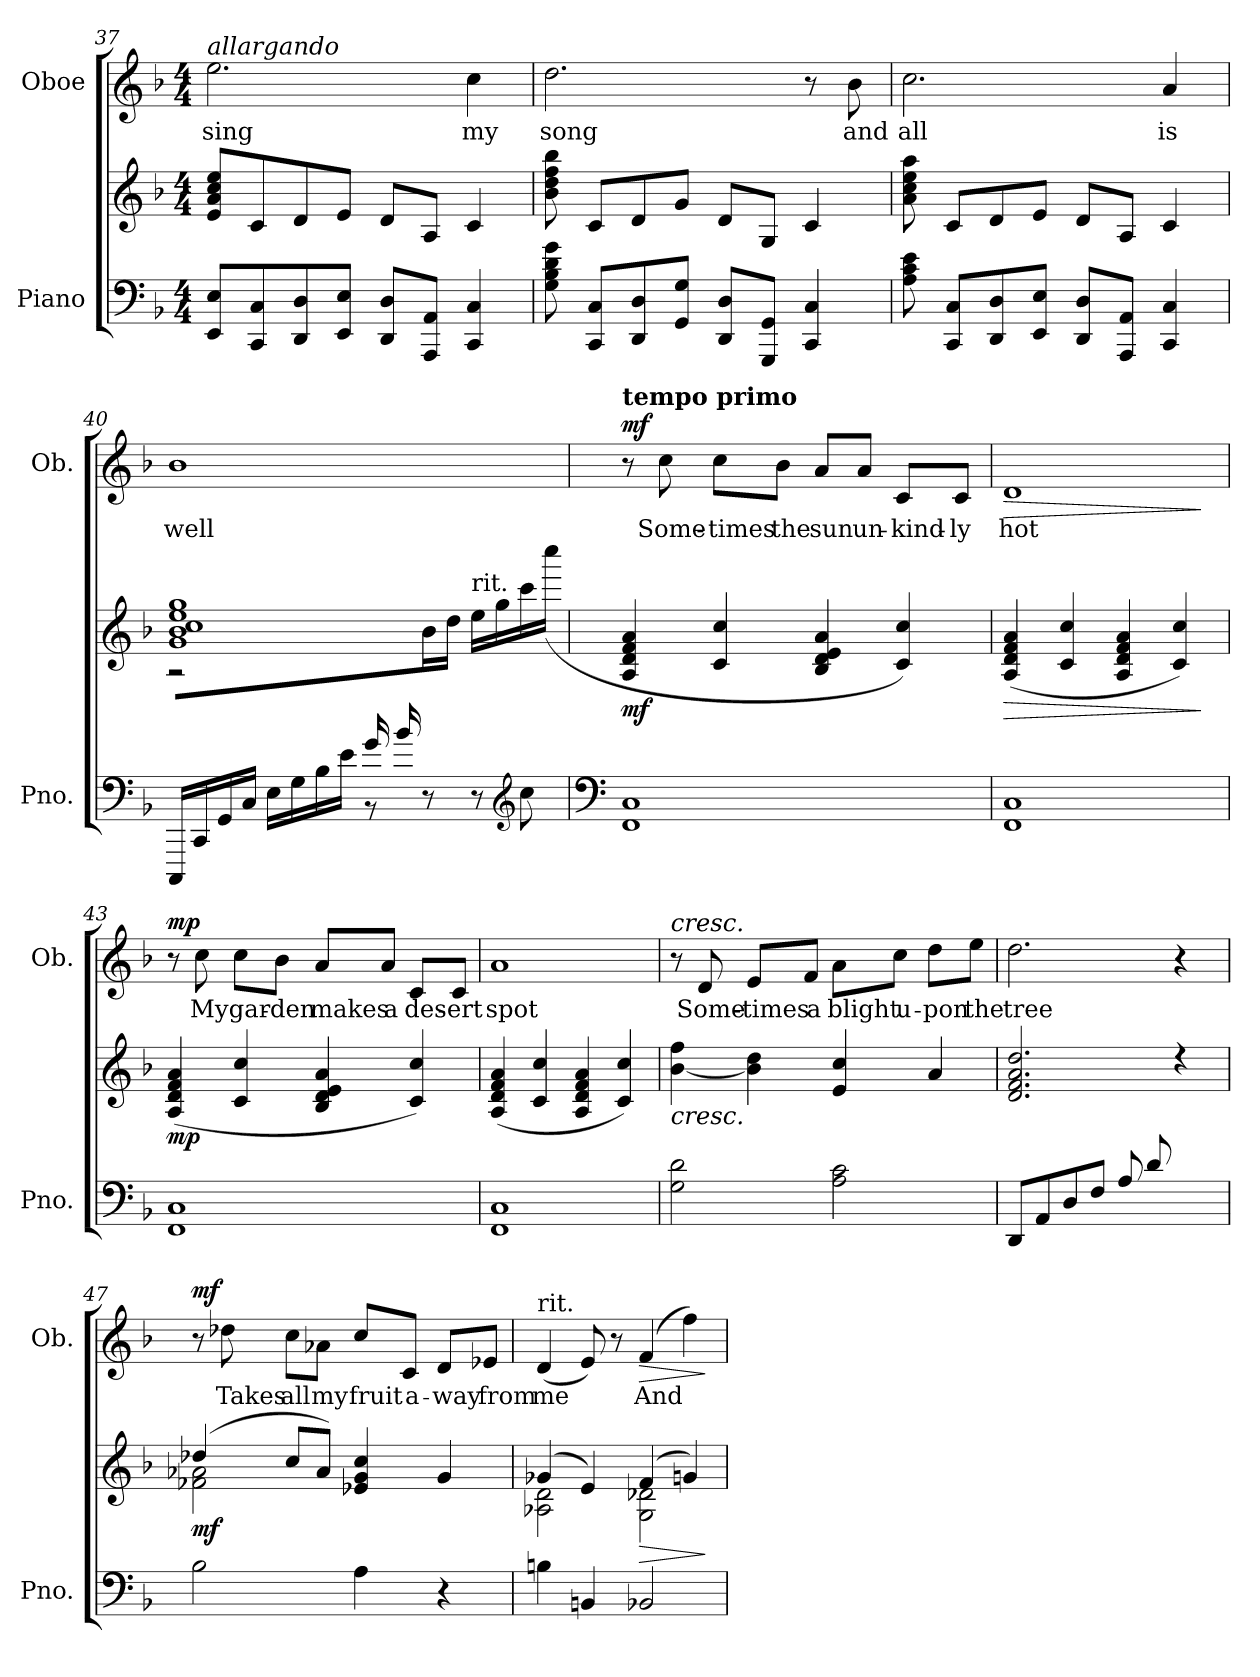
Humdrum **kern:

**kern	**kern	**dynam	**kern	**text	**dynam
*part2	*part2	*part2	*part1	*part1	*part1
*staff3	*staff2	*staff2/3	*staff1	*staff1	*staff1
*I"Piano	*	*	*I"Oboe	*	*
*I'Pno.	*	*	*I'Ob.	*	*
*clefF4	*clefG2	*	*clefG2	*	*
*k[b-]	*k[b-]	*	*k[b-]	*	*
*M4/4	*M4/4	*	*M4/4	*	*
=37	=37	=37	=37	=37	=37
!	!	!	!LO:TX:i:t=allargando	!	!
!	!	!	!	!LO:LY:b	!
8EE/ 8E/L	8e/ 8a/ 8cc/ 8ee/L	.	2.ee\	sing	.
8CC/ 8C/	8c/	.	.	.	.
8DD/ 8D/	8d/	.	.	.	.
8EE/ 8E/J	8e/J	.	.	.	.
8DD/ 8D/L	8d/L	.	.	.	.
8AAA/ 8AA/J	8A/J	.	.	.	.
!	!	!	!	!LO:LY:b	!
4CC/ 4C/	4c/	.	4cc\	my	.
!!LO:LB:g=z
=38	=38	=38	=38	=38	=38
!	!	!	!	!LO:LY:b	!
8G\ 8B-\ 8d\ 8g\	8b-\ 8dd\ 8ff\ 8bb-\	.	2.dd\	song	.
8CC/ 8C/L	8c/L	.	.	.	.
8DD/ 8D/	8d/	.	.	.	.
8GG/ 8G/J	8g/J	.	.	.	.
8DD/ 8D/L	8d/L	.	.	.	.
8GGG/ 8GG/J	8G/J	.	.	.	.
4CC/ 4C/	4c/	.	8r	.	.
!	!	!	!	!LO:LY:b	!
.	.	.	8b-\	and	.
=39	=39	=39	=39	=39	=39
!	!	!	!	!LO:LY:b	!
8A\ 8c\ 8e\	8a\ 8cc\ 8ee\ 8aa\	.	2.cc\	all	.
8CC/ 8C/L	8c/L	.	.	.	.
8DD/ 8D/	8d/	.	.	.	.
8EE/ 8E/J	8e/J	.	.	.	.
8DD/ 8D/L	8d/L	.	.	.	.
8AAA/ 8AA/J	8A/J	.	.	.	.
!	!	!	!	!LO:LY:b	!
4CC/ 4C/	4c/	.	4a/	is	.
=40	=40	=40	=40	=40	=40
*^	*^	*	*	*	*
!	!	!	!	!	!	!LO:LY:b	!
2ryy	(>16CCC/LL	1g 1b- 1cc 1ee 1gg	2r	.	1b-	well	.
.	16CC/	.	.	.	.	.	.
.	16GG/	.	.	.	.	.	.
.	16C/JJ	.	.	.	.	.	.
.	16E\LL	.	.	.	.	.	.
.	16G\	.	.	.	.	.	.
.	16B-\	.	.	.	.	.	.
.	16e\JJ	.	.	.	.	.	.
16g/LL	8r	.	8ryy	.	.	.	.
16b-/	.	.	.	.	.	.	.
4.ryy	8r	.	16b-\	.	.	.	.
.	.	.	16dd\JJ	.	.	.	.
!	!	!	!LO:TX:a:t=rit.	!	!	!	!
.	8r	.	16ee\LL	.	.	.	.
.	.	.	16gg\	.	.	.	.
*clefG2	*	*	*	*	*	*	*
.	8cc\	.	16ccc\	.	.	.	.
.	.	.	(16cccc\JJ	.	.	.	.
*v	*v	*	*	*	*	*	*
*	*v	*v	*	*	*	*
!!LO:LB:g=z
=41	=41	=41	=41	=41	=41
*clefF4	*	*	*	*	*
*	*^	*	*	*	*
!	!	!	!	!LO:TX:a:B:t=tempo primo	!	!
!	!	!	!LO:DY:b	!	!	!LO:DY:a
*	*v	*v	*	*	*	*
1FF 1C	4A/ 4d/ 4f/ 4a/	mf	8r	.	mf
!	!	!	!	!LO:LY:b	!
.	.	.	8cc\	Some-	.
!	!	!	!	!LO:LY:b	!
.	4c/ 4cc/	.	8cc\L	-times	.
!	!	!	!	!LO:LY:b	!
.	.	.	8b-\J	the	.
!	!	!	!	!LO:LY:b	!
.	4B-/ 4d/ 4e/ 4a/	.	8a/L	sun	.
!	!	!	!	!LO:LY:b	!
.	.	.	8a/J	un-	.
!	!	!	!	!LO:LY:b	!
.	4c/ 4cc/)	.	8c/L	-kind-	.
!	!	!	!	!LO:LY:b	!
.	.	.	8c/J	-ly	.
=42	=42	=42	=42	=42	=42
!	!	!LO:HP:b	!	!LO:LY:b	!LO:HP:b
1FF 1C	(>4A/ 4d/ 4f/ 4a/	>	1d	hot	>
.	4c/ 4cc/	.	.	.	.
.	4A/ 4d/ 4f/ 4a/	.	.	.	.
.	4c/ 4cc/)	.	.	.	.
.	.	]	.	.	]
=43	=43	=43	=43	=43	=43
!	!	!LO:DY:b	!	!	!LO:DY:a
1FF 1C	(>4A/ 4d/ 4f/ 4a/	mp	8r	.	mp
!	!	!	!	!LO:LY:b	!
.	.	.	8cc\	My	.
!	!	!	!	!LO:LY:b	!
.	4c/ 4cc/	.	8cc\L	gar-	.
!	!	!	!	!LO:LY:b	!
.	.	.	8b-\J	-den	.
!	!	!	!	!LO:LY:b	!
.	4B-/ 4d/ 4e/ 4a/	.	8a/L	makes	.
!	!	!	!	!LO:LY:b	!
.	.	.	8a/J	a	.
!	!	!	!	!LO:LY:b	!
.	4c/ 4cc/)	.	8c/L	des-	.
!	!	!	!	!LO:LY:b	!
.	.	.	8c/J	-ert	.
=44	=44	=44	=44	=44	=44
!	!	!	!	!LO:LY:b	!
1FF 1C	(>4A/ 4d/ 4f/ 4a/	.	1a	spot	.
.	4c/ 4cc/	.	.	.	.
.	4A/ 4d/ 4f/ 4a/	.	.	.	.
.	4c/ 4cc/)	.	.	.	.
!!LO:PB:g=z
=45	=45	=45	=45	=45	=45
!	!	!	!LO:TX:a:i:t=cresc.	!	!
!	!LO:TX:b:i:t=cresc.	!	!	!	!
2G\ 2d\	[4b-\ 4ff\	.	8r	.	.
!	!	!	!	!LO:LY:b	!
.	.	.	8d/	Some-	.
!	!	!	!	!LO:LY:b	!
.	4b-\] 4dd\	.	8e/L	-times	.
!	!	!	!	!LO:LY:b	!
.	.	.	8f/J	a	.
!	!	!	!	!LO:LY:b	!
2A\ 2c\	4e/ 4cc/	.	8a\L	blight	.
!	!	!	!	!LO:LY:b	!
.	.	.	8cc\J	u-	.
!	!	!	!	!LO:LY:b	!
.	4a/	.	8dd\L	-pon	.
!	!	!	!	!LO:LY:b	!
.	.	.	8ee\J	the	.
=46	=46	=46	=46	=46	=46
*	*^	*	*	*	*
!	!	!	!	!	!LO:LY:b	!
(8DD/L	2.d/ 2.f/ 2.a/ 2.dd/	2.ryy	.	2.dd\	tree	.
8AA/	.	.	.	.	.	.
8D/	.	.	.	.	.	.
8F/J	.	.	.	.	.	.
8A/L	.	.	.	.	.	.
8d/	.	.	.	.	.	.
4ryy	4rdd	8f\	.	4r	.	.
.	.	8a\J)	.	.	.	.
=47	=47	=47	=47	=47	=47	=47
!	!	!	!LO:DY:b	!	!	!LO:DY:a
2B-\	(4dd-X/	2f-X\ 2a-X\	mf	8r	.	mf
!	!	!	!	!	!LO:LY:b	!
.	.	.	.	8dd-X\	Takes	.
!	!	!	!	!	!LO:LY:b	!
.	8cc/L	.	.	8cc\L	all	.
!	!	!	!	!	!LO:LY:b	!
.	8a-/J)	.	.	8a-X\J	my	.
!	!	!	!	!	!LO:LY:b	!
4A\	4e-X/ 4g/ 4cc/	2ryy	.	8cc/L	fruit	.
!	!	!	!	!	!LO:LY:b	!
.	.	.	.	8c/J	a-	.
!	!	!	!	!	!LO:LY:b	!
4r	4g/	.	.	8d/L	-way	.
!	!	!	!	!	!LO:LY:b	!
.	.	.	.	8e-X/J	from	.
!!LO:LB:g=z
=48	=48	=48	=48	=48	=48	=48
!	!	!	!	!LO:TX:a:t=rit.	!	!
!	!	!	!	!	!LO:LY:b	!
4Bn\	(4g-X/	2A-X\ 2d\	.	(>4d/	me	.
4BBn/	4e/)	.	.	8e/)	.	.
.	.	.	.	8r	.	.
!	!	!	!LO:HP:b	!	!LO:LY:b	!LO:HP:b
2BB-X/	(4f/	2G\ 2d-X\	>	(>4f/	And	>
.	4gn/)	.	.	4ff\)	.	.
*	*v	*v	*	*	*	*
.	.	]	.	.	]
=	=	=	=	=	=
*-	*-	*-	*-	*-	*-
